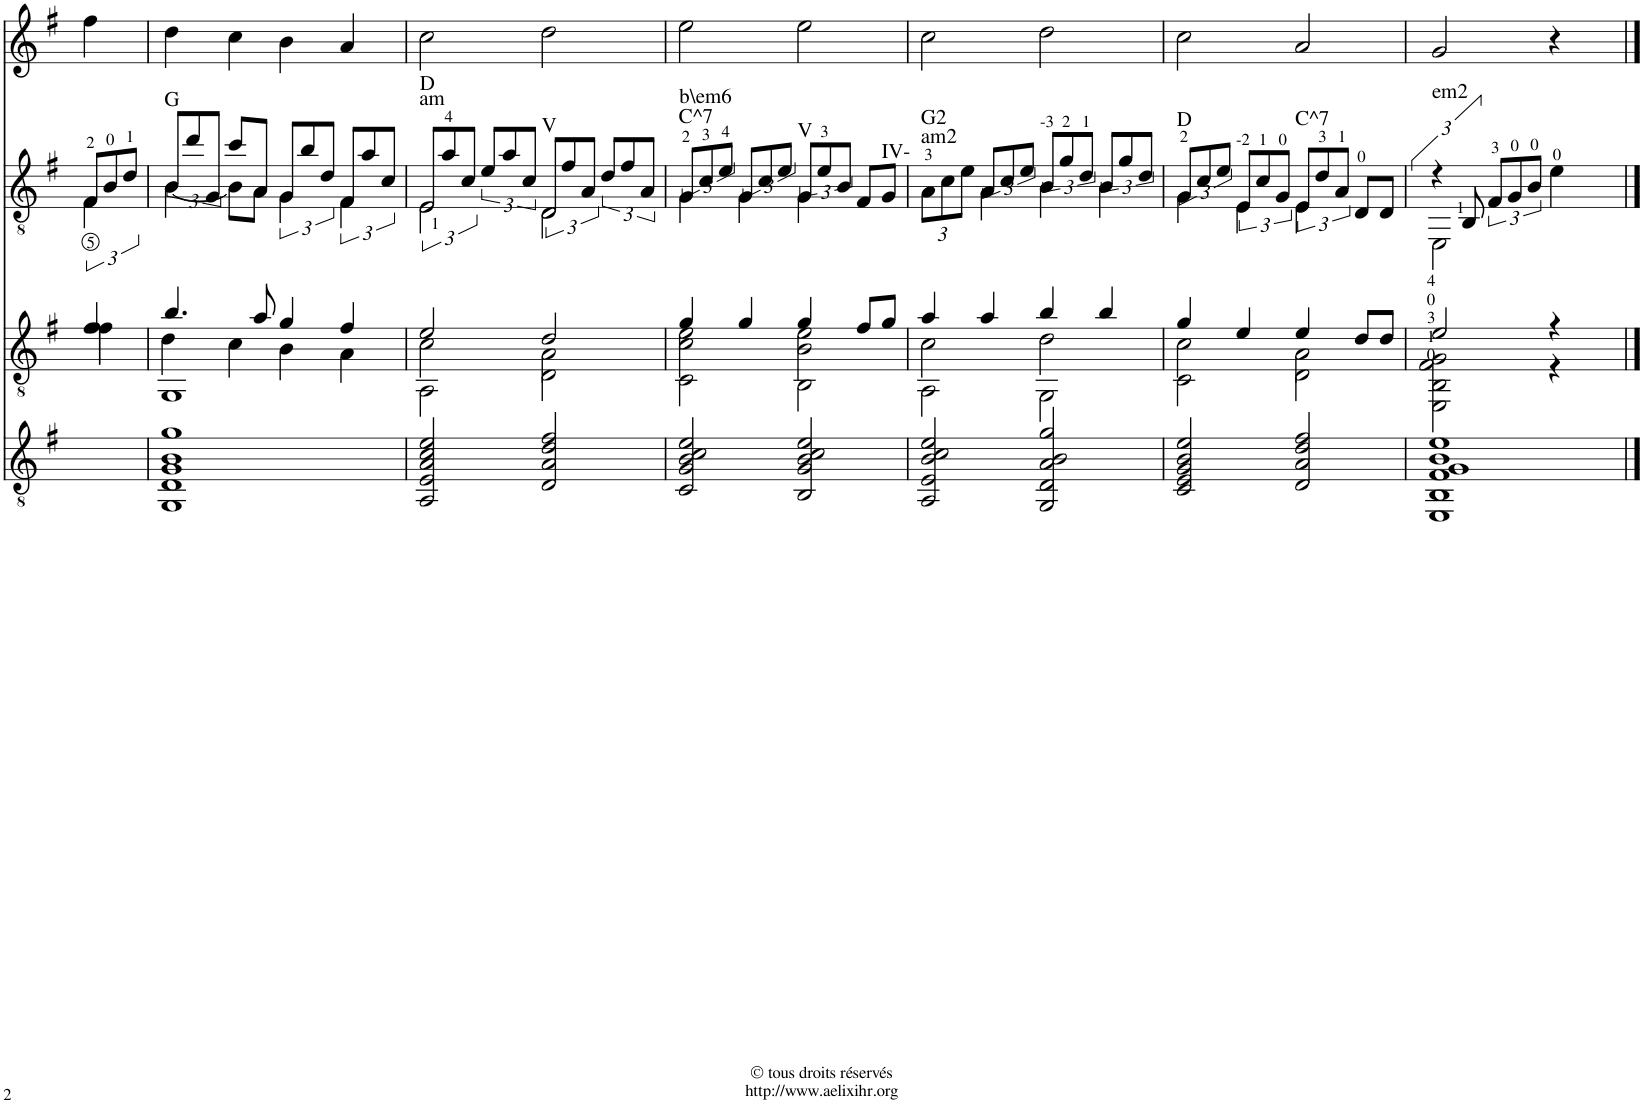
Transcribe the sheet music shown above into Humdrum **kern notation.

**kern	**kern	**kern	**kern
*part4	*part3	*part2	*part1
*staff4	*staff3	*staff2	*staff1
*I"gt	*I"solo	*I"1	*I"2
!!LO:PB:g=z
*clefGv2	*clefGv2	*clefGv2	*clefG2
*k[f#]	*k[f#]	*k[f#]	*k[f#]
*M2/2	*M2/2	*M2/2	*M2/2
=6	=6	=6	=6
*	*^	*^	*
*	*	*^	*	*	*
4ryy	4f#/	4f#\	4f#\	12F#/L	4F#\	4ff#\
.	.	.	.	12B/	.	.
.	.	.	.	12d/J	.	.
=7	=7	=7	=7	=7	=7	=7
!	!	!	!	!LO:TX:a:t=G	!	!
1GG 1D 1G 1B 1g	4.b/	1GG	4d\	12B/L	[4B\	4dd\
.	.	.	.	12dd/	.	.
.	.	.	.	12G/J	.	.
.	.	.	4c\	8cc/L	8B\L]	4cc\
.	8a/	.	.	8A/J	8A\J	.
.	4g/	.	4B\	12G/L	4G\	4b\
.	.	.	.	12b/	.	.
.	.	.	.	12d/J	.	.
.	4f#/	.	4A\	12F#/L	4F#\	4a/
.	.	.	.	12a/	.	.
.	.	.	.	12c/J	.	.
=8	=8	=8	=8	=8	=8	=8
!	!	!	!	!LO:TX:a:t=am	!	!
!	!	!	!	!LO:TX:a:t=D	!	!
!	!	!	!	!LO:N:head=open	!	!
2AA/ 2E/ 2A/ 2c/ 2e/	2e/	2AA\	2c\	12E/L	2E\	2cc\
.	.	.	.	12a/	.	.
.	.	.	.	12c/J	.	.
.	.	.	.	12e/L	.	.
.	.	.	.	12a/	.	.
.	.	.	.	12c/J	.	.
!	!	!	!	!LO:TX:a:t=V	!	!
!	!	!	!	!LO:N:head=open	!	!
2D/ 2A/ 2d/ 2f#/	2d/	2D\	2A\	12D/L	2D\	2dd\
.	.	.	.	12f#/	.	.
.	.	.	.	12A/J	.	.
.	.	.	.	12d/L	.	.
.	.	.	.	12f#/	.	.
.	.	.	.	12A/J	.	.
=9	=9	=9	=9	=9	=9	=9
!	!	!	!	!LO:TX:a:t=C^7	!	!
!	!	!	!	!LO:TX:a:t=b\em6	!	!
2C/ 2G/ 2B/ 2c/ 2e/	4g/	2C\	2c\ 2e\	12G/L	4G\	2ee\
.	.	.	.	12c/	.	.
.	.	.	.	12e/J	.	.
.	4g/	.	.	12G/L	4G\	.
.	.	.	.	12c/	.	.
.	.	.	.	12e/J	.	.
!	!	!	!	!LO:TX:a:t=V	!	!
2BB/ 2G/ 2B/ 2c/ 2e/	4g/	2BB\	2B\ 2e\	12G/L	4G\	2ee\
.	.	.	.	12e/	.	.
.	.	.	.	12B/J	.	.
.	8f#/L	.	.	4ryy	8F#/L	.
!	!	!	!	!	!LO:TX:a:t=IV-	!
.	8g/J	.	.	.	8G/J	.
=10	=10	=10	=10	=10	=10	=10
*	*	*	*	*Xbrackettup	*	*
!	!	!	!	!LO:TX:a:t=am2	!	!
!	!	!	!	!LO:TX:a:t=G2	!	!
2AA/ 2E/ 2B/ 2c/ 2e/	4a/	2AA\	2c\	12A\L	4ryy	2cc\
.	.	.	.	12c\	.	.
.	.	.	.	12e\J	.	.
*	*	*	*	*brackettup	*	*
.	4a/	.	.	12A/L	4A\	.
.	.	.	.	12c/	.	.
.	.	.	.	12e/J	.	.
2GG/ 2D/ 2A/ 2B/ 2g/	4b/	2GG\	2d\	12B/L	4B\	2dd\
.	.	.	.	12g/	.	.
.	.	.	.	12d/J	.	.
.	4b/	.	.	12B/L	4B\	.
.	.	.	.	12g/	.	.
.	.	.	.	12d/J	.	.
=11	=11	=11	=11	=11	=11	=11
!	!	!	!	!LO:TX:a:t=D	!	!
2C/ 2E/ 2G/ 2B/ 2e/	4g/	2C\	2c\	12G/L	4G\	2cc\
.	.	.	.	12c/	.	.
.	.	.	.	12e/J	.	.
.	4e/	.	.	12E/L	4E\	.
.	.	.	.	12c/	.	.
.	.	.	.	12G/J	.	.
!	!	!	!	!LO:TX:a:t=C^7	!	!
2D/ 2A/ 2d/ 2f#/	4e/	2D\	2A\	12E/L	4E\	2a/
.	.	.	.	12d/	.	.
.	.	.	.	12A/J	.	.
.	8d/L	.	.	4ryy	8D/L	.
.	8d/J	.	.	.	8D/J	.
*	*	*v	*v	*	*	*
=12	=12	=12	=12	=12	=12
!	!	!	!LO:TX:a:t=em2	!	!
1EE 1BB 1F# 1G 1B 1e	2e/	2EE\ 2BB\ 2F#\ 2G\	6r	2EE\	2g/
.	.	.	12BB/	.	.
.	.	.	12F#/L	.	.
.	.	.	12G/	.	.
.	.	.	12B/J	.	.
.	4r	4r	4e\	2ryy	4r
.	4ryy	4ryy	4ryy	.	4ryy
*	*v	*v	*	*	*
*	*	*v	*v	*
==	==	==	==
*-	*-	*-	*-
